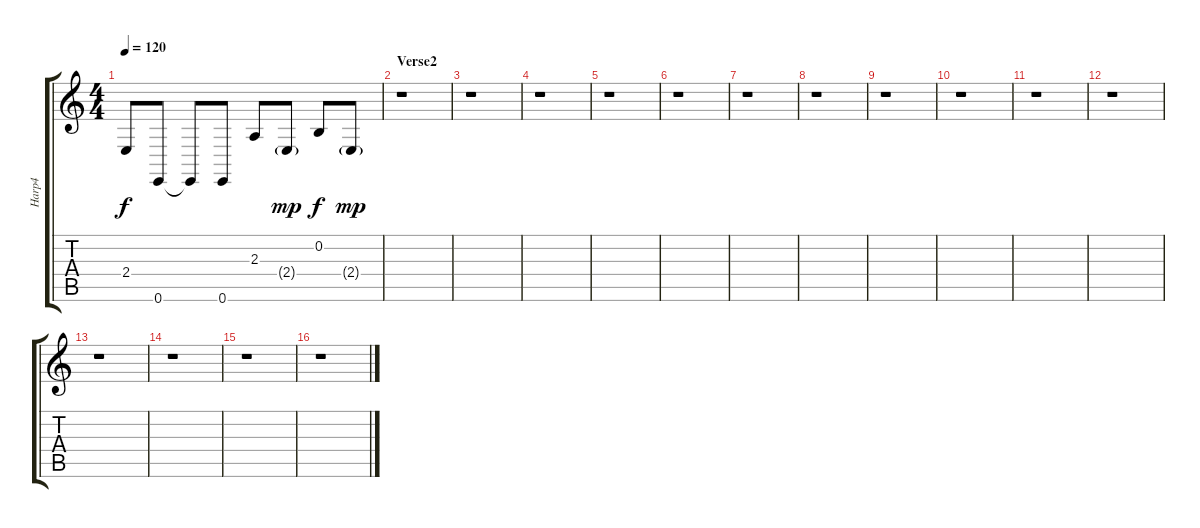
\track ("Harp4" "Harp4") {instrument orchestralharp}
\staff {score tabs}
\tuning (E4 B3 G3 D3 A2 E2) {hide}
\ts (4 4)
\tempo 120
\clef g2
\ks c
2.4.8{dy f} 0.6.8 0.6{t}.8 0.6.8 2.3.8 2.4{g}.8{dy mp} 0.2.8{dy f} 2.4{g}.8{dy mp} |
\section ("" "Verse2")
r.1 |
r.1 |
r.1 |
r.1 |
r.1 |
r.1 |
r.1 |
r.1 |
r.1 |
r.1 |
r.1 |
r.1 |
r.1 |
r.1 |
r.1
